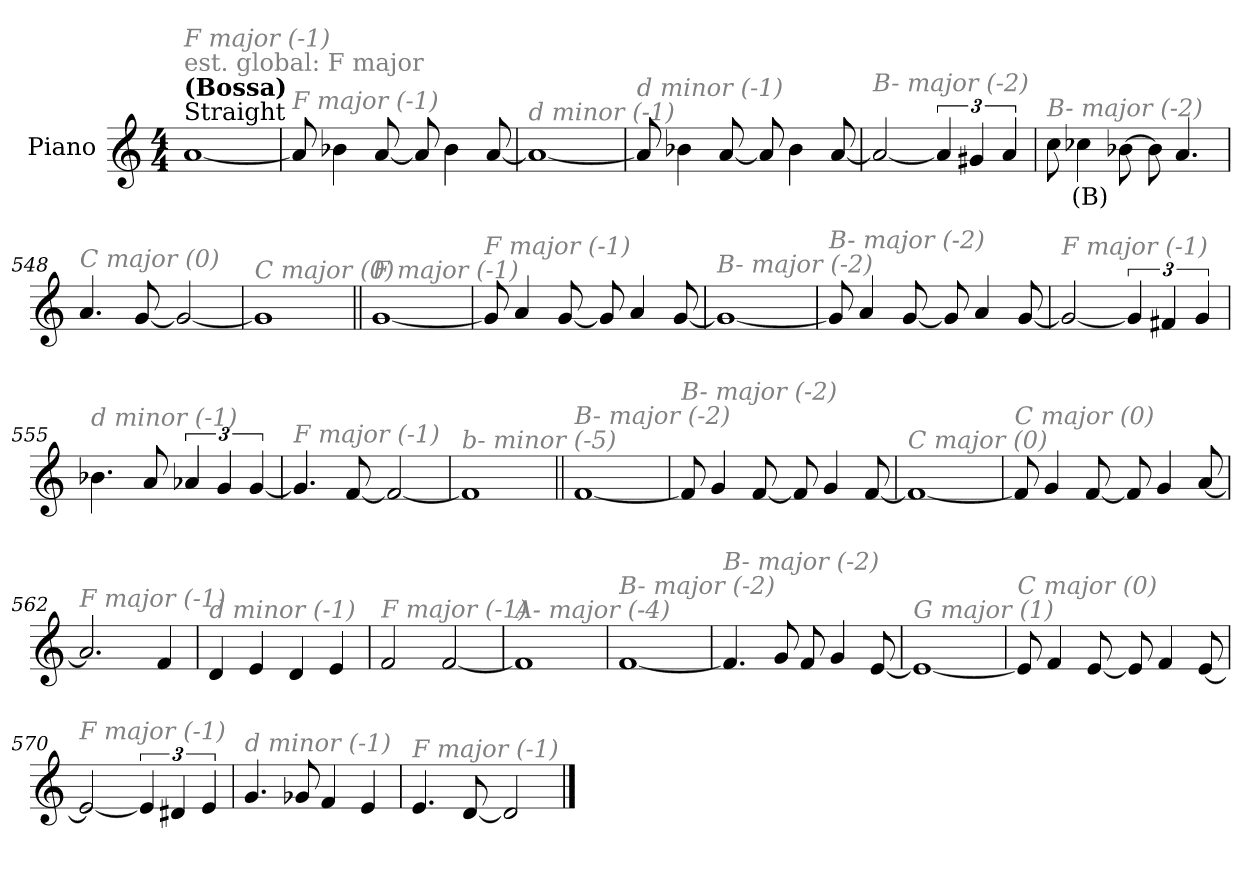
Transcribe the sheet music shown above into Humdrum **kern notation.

**kern	**text
*part1	*part1
*staff1	*staff1
*I"Piano	*
*I'Pno.	*
*clefG2	*
*k[]	*
*M4/4	*
=1	=1
!LO:TX:a:t=Straight	!
!LO:TX:a:B:t=(Bossa)	!
!LO:TX:a:color=#808080:t=est. global&colon; F major	!
!LO:TX:i:color=#808080:t=F major (-1)	!
[1a	.
=543	=543
!LO:TX:i:color=#808080:t=F major (-1)	!
8a/]	.
4b-X\	.
[8a/	.
8a/]	.
4b-\	.
[8a/	.
=544	=544
!LO:TX:i:color=#808080:t=d minor (-1)	!
1a_	.
=545	=545
!LO:TX:i:color=#808080:t=d minor (-1)	!
8a/]	.
4b-X\	.
[8a/	.
8a/]	.
4b-\	.
[8a/	.
!!LO:LB:g=z
=546	=546
!LO:TX:i:color=#808080:t=B- major (-2)	!
2a/_	.
6a/]	.
6g#X/	.
6a/	.
=547	=547
!LO:TX:i:color=#808080:t=B- major (-2)	!
8cc\	.
4cc-Xi\	(B)
[8b-X\	.
8b-\]	.
4.a/	.
=548	=548
!LO:TX:i:color=#808080:t=C major (0)	!
4.a/	.
[8g/	.
2g/_	.
=549	=549
!LO:TX:i:color=#808080:t=C major (0)	!
1g]	.
!!LO:LB:g=z
=550||	=550||
!LO:TX:i:color=#808080:t=F major (-1)	!
[1g	.
=551	=551
!LO:TX:i:color=#808080:t=F major (-1)	!
8g/]	.
4a/	.
[8g/	.
8g/]	.
4a/	.
[8g/	.
=552	=552
!LO:TX:i:color=#808080:t=B- major (-2)	!
1g_	.
=553	=553
!LO:TX:i:color=#808080:t=B- major (-2)	!
8g/]	.
4a/	.
[8g/	.
8g/]	.
4a/	.
[8g/	.
!!LO:LB:g=z
=554	=554
!LO:TX:i:color=#808080:t=F major (-1)	!
2g/_	.
6g/]	.
6f#X/	.
6g/	.
=555	=555
!LO:TX:i:color=#808080:t=d minor (-1)	!
4.b-X\	.
8a/	.
6a-X/	.
6g/	.
[6g/	.
=556	=556
!LO:TX:i:color=#808080:t=F major (-1)	!
4.g/]	.
[8f/	.
2f/_	.
=557	=557
!LO:TX:i:color=#808080:t=b- minor (-5)	!
1f]	.
!!LO:LB:g=z
=558||	=558||
!LO:TX:i:color=#808080:t=B- major (-2)	!
[1f	.
=559	=559
!LO:TX:i:color=#808080:t=B- major (-2)	!
8f/]	.
4g/	.
[8f/	.
8f/]	.
4g/	.
[8f/	.
=560	=560
!LO:TX:i:color=#808080:t=C major (0)	!
1f_	.
=561	=561
!LO:TX:i:color=#808080:t=C major (0)	!
8f/]	.
4g/	.
[8f/	.
8f/]	.
4g/	.
[8a/	.
!!LO:LB:g=z
=562	=562
!LO:TX:i:color=#808080:t=F major (-1)	!
2.a/]	.
4f/	.
=563	=563
!LO:TX:i:color=#808080:t=d minor (-1)	!
4d/	.
4e/	.
4d/	.
4e/	.
=564	=564
!LO:TX:i:color=#808080:t=F major (-1)	!
2f/	.
[2f/	.
=565	=565
!LO:TX:i:color=#808080:t=A- major (-4)	!
1f]	.
!!LO:LB:g=z
=566	=566
!LO:TX:i:color=#808080:t=B- major (-2)	!
[1f	.
=567	=567
!LO:TX:i:color=#808080:t=B- major (-2)	!
4.f/]	.
8g/	.
8f/	.
4g/	.
[8e/	.
=568	=568
!LO:TX:i:color=#808080:t=G major (1)	!
1e_	.
=569	=569
!LO:TX:i:color=#808080:t=C major (0)	!
8e/]	.
4f/	.
[8e/	.
8e/]	.
4f/	.
[8e/	.
!!LO:LB:g=z
=570	=570
!LO:TX:i:color=#808080:t=F major (-1)	!
2e/_	.
6e/]	.
6d#X/	.
6e/	.
=571	=571
!LO:TX:i:color=#808080:t=d minor (-1)	!
4.g/	.
8g-X/	.
4f/	.
4e/	.
=572	=572
!LO:TX:i:color=#808080:t=F major (-1)	!
4.e/	.
[8d/	.
2d/]	.
==	==
*-	*-
